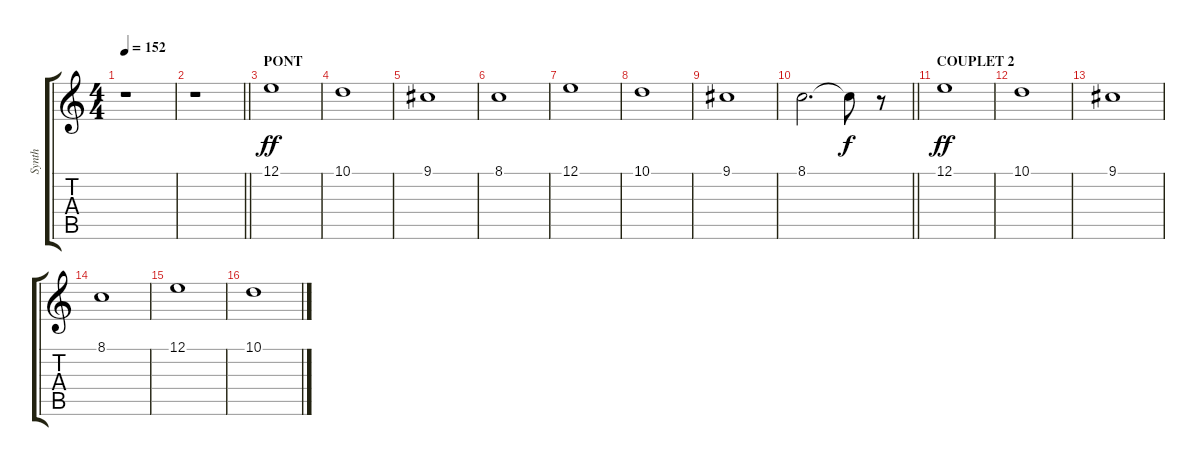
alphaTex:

\track ("Synth" "Synth") {instrument pad4choir}
\staff {score tabs}
\tuning (E4 B3 G3 D3 A2 E2) {hide}
\ts (4 4)
\tempo 152
\clef g2
\ks c
r.1{dy f} |
\barLineRight lightlight
r.1 |
\section ("" "PONT")
12.1.1{dy ff} |
10.1.1 |
9.1.1 |
8.1.1 |
12.1.1 |
10.1.1 |
9.1.1 |
\barLineRight lightlight
8.1.2{d} 8.1{t}.8{dy f} r.8 |
\section ("" "COUPLET 2")
12.1.1{dy ff} |
10.1.1 |
9.1.1 |
8.1.1 |
12.1.1 |
10.1.1
